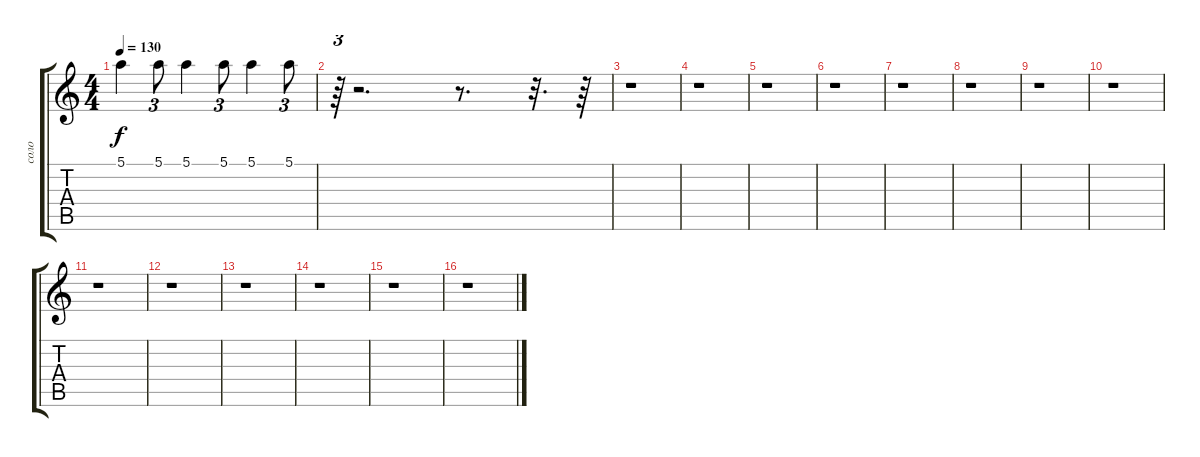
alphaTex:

\track ("соло" "соло") {instrument overdrivenguitar}
\staff {score tabs}
\tuning (E4 B3 G3 D3 A2 E2) {hide}
\ts (4 4)
\tempo 130
\clef g2
\ks c
5.1.4{dy f} 5.1.8{tu (3 2)} 5.1.4 5.1.8{tu (3 2)} 5.1.4 5.1.8{tu (3 2)} |
r.64{tu (3 2)} r.2{d} r.8{d} r.32{d} r.64 |
r.1 |
r.1 |
r.1 |
r.1 |
r.1 |
r.1 |
r.1 |
r.1 |
r.1 |
r.1 |
r.1 |
r.1 |
r.1 |
r.1
